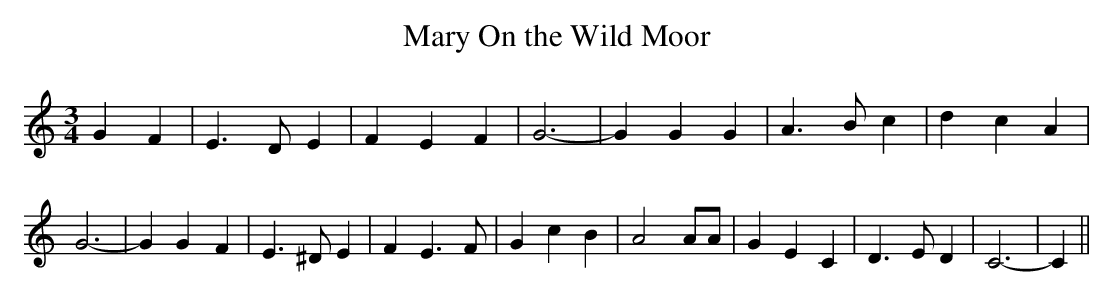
X:1
T:Mary On the Wild Moor
M:3/4
L:1/4
K:C
 G- F| E3/2 D/2 E| F E F| G3-| G G G| A3/2 B/2 c| d c A| G3-| G G- F|\
 E3/2 ^D/2 E| F E3/2 F/2| G c B| A2 A/2A/2| G E C| D3/2 E/2 D| C3-|\
 C||
